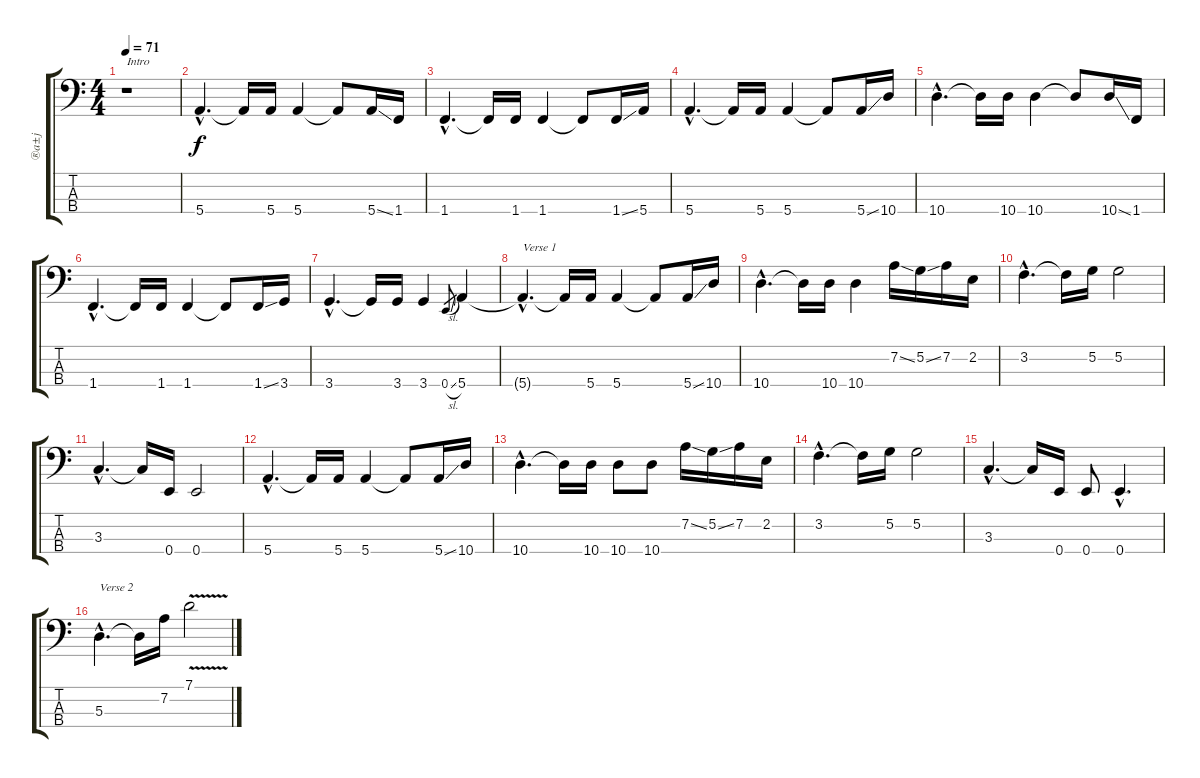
\track ("®a±j" "®a±j") {instrument fretlessbass}
\staff {score tabs}
\tuning (G2 D2 A1 E1) {hide}
\ts (4 4)
\tempo 71
\clef f4
\ks c
r.1{txt "Intro" dy f instrument fretlessbass} |
5.4{hac}.4{d} 5.4{t}.16 5.4.16 5.4.4 5.4{t}.8 5.4{ss}.16 1.4.16 |
1.4{hac}.4{d} 1.4{t}.16 1.4.16 1.4.4 1.4{t}.8 1.4{ss}.16 5.4.16 |
5.4{hac}.4{d} 5.4{t}.16 5.4.16 5.4.4 5.4{t}.8 5.4{ss}.16 10.4.16 |
10.4{hac}.4{d} 10.4{t}.16 10.4.16 10.4.4 10.4{t}.8 10.4{ss}.16 1.4.16 |
1.4{hac}.4{d} 1.4{t}.16 1.4.16 1.4.4 1.4{t}.8 1.4{ss}.16 3.4.16 |
3.4{hac}.4{d} 3.4{t}.16 3.4.16 3.4.4 0.4{sl}.8{gr} 5.4.4 |
5.4{hac t}.4{d txt "Verse 1"} 5.4{t}.16 5.4.16 5.4.4 5.4{t}.8 5.4{ss}.16 10.4.16 |
10.4{hac}.4{d} 10.4{t}.16 10.4.16 10.4.4 7.2{ss}.16 5.2{ss}.16 7.2.16 2.2.16 |
3.2{hac}.4{d} 3.2{t}.16 5.2.16 5.2.2 |
3.3{hac}.4{d} 3.3{t}.16 0.4.16 0.4.2 |
5.4{hac}.4{d} 5.4{t}.16 5.4.16 5.4.4 5.4{t}.8 5.4{ss}.16 10.4.16 |
10.4{hac}.4{d} 10.4{t}.16 10.4.16 10.4.8 10.4.8 7.2{ss}.16 5.2{ss}.16 7.2.16 2.2.16 |
3.2{hac}.4{d} 3.2{t}.16 5.2.16 5.2.2 |
3.3{hac}.4{d} 3.3{t}.16 0.4.16 0.4.8 0.4{hac}.4{d} |
5.3{hac}.4{d txt "Verse 2"} 5.3{t}.16 7.2.16 7.1{v}.2
